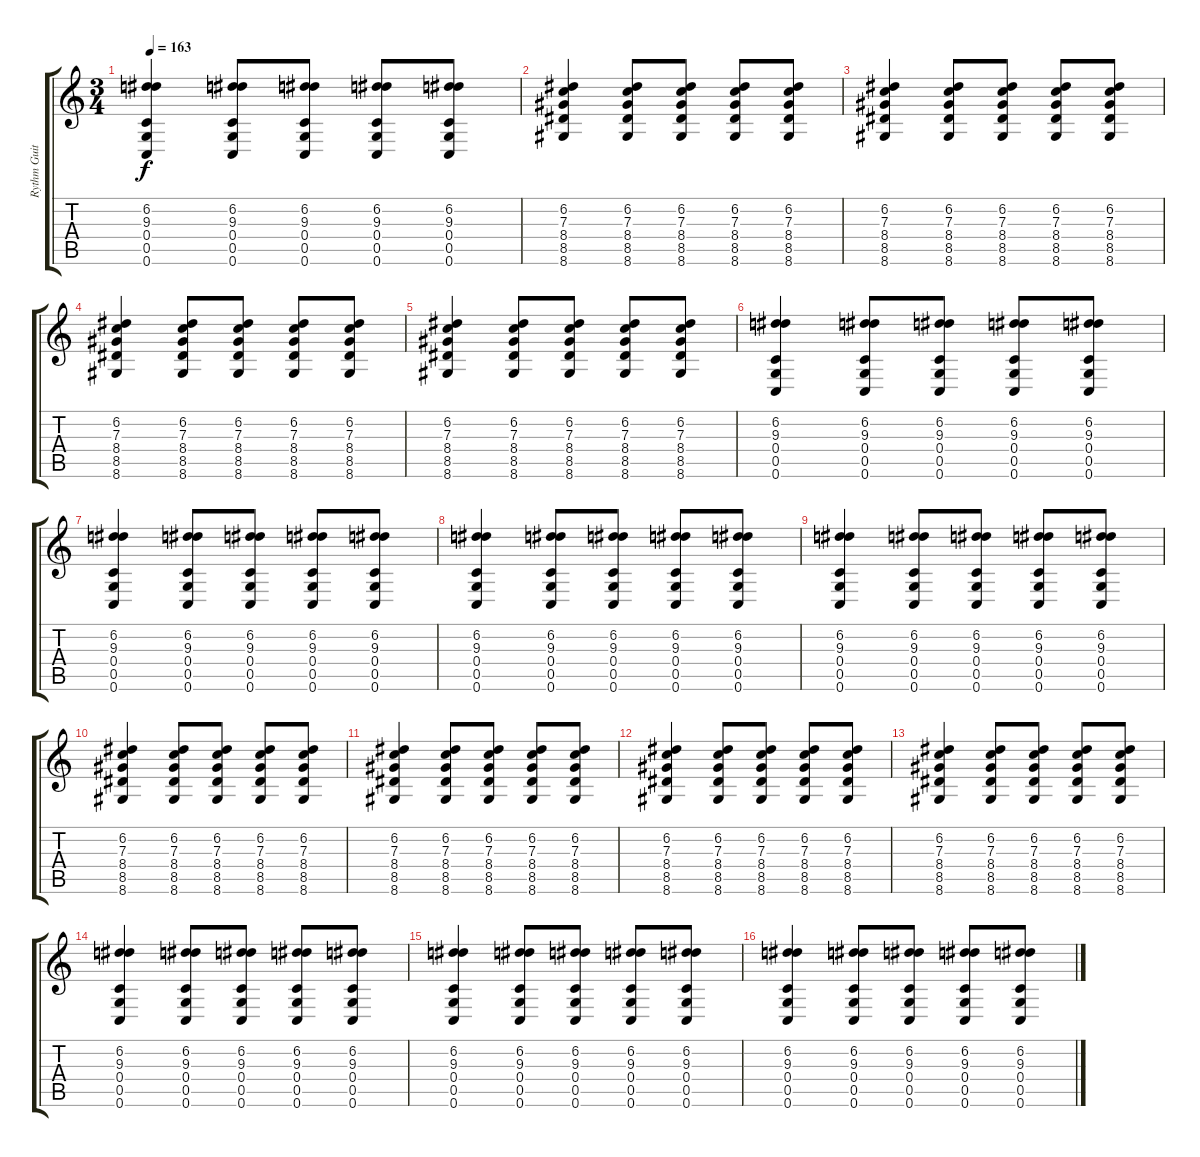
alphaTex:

\track ("Rythm Guitar" "Rythm Guit") {instrument distortionguitar}
\staff {score tabs}
\tuning (D4 A3 F3 C3 G2 C2) {hide}
\ts (3 4)
\tempo 163
\clef g2
\ks c
(6.2 9.3 0.4 0.5 0.6).4{dy f} (6.2 9.3 0.4 0.5 0.6).8 (6.2 9.3 0.4 0.5 0.6).8 (6.2 9.3 0.4 0.5 0.6).8 (6.2 9.3 0.4 0.5 0.6).8 |
(6.2 7.3 8.4 8.5 8.6).4 (6.2 7.3 8.4 8.5 8.6).8 (6.2 7.3 8.4 8.5 8.6).8 (6.2 7.3 8.4 8.5 8.6).8 (6.2 7.3 8.4 8.5 8.6).8 |
(6.2 7.3 8.4 8.5 8.6).4 (6.2 7.3 8.4 8.5 8.6).8 (6.2 7.3 8.4 8.5 8.6).8 (6.2 7.3 8.4 8.5 8.6).8 (6.2 7.3 8.4 8.5 8.6).8 |
(6.2 7.3 8.4 8.5 8.6).4 (6.2 7.3 8.4 8.5 8.6).8 (6.2 7.3 8.4 8.5 8.6).8 (6.2 7.3 8.4 8.5 8.6).8 (6.2 7.3 8.4 8.5 8.6).8 |
(6.2 7.3 8.4 8.5 8.6).4 (6.2 7.3 8.4 8.5 8.6).8 (6.2 7.3 8.4 8.5 8.6).8 (6.2 7.3 8.4 8.5 8.6).8 (6.2 7.3 8.4 8.5 8.6).8 |
(6.2 9.3 0.4 0.5 0.6).4 (6.2 9.3 0.4 0.5 0.6).8 (6.2 9.3 0.4 0.5 0.6).8 (6.2 9.3 0.4 0.5 0.6).8 (6.2 9.3 0.4 0.5 0.6).8 |
(6.2 9.3 0.4 0.5 0.6).4 (6.2 9.3 0.4 0.5 0.6).8 (6.2 9.3 0.4 0.5 0.6).8 (6.2 9.3 0.4 0.5 0.6).8 (6.2 9.3 0.4 0.5 0.6).8 |
(6.2 9.3 0.4 0.5 0.6).4 (6.2 9.3 0.4 0.5 0.6).8 (6.2 9.3 0.4 0.5 0.6).8 (6.2 9.3 0.4 0.5 0.6).8 (6.2 9.3 0.4 0.5 0.6).8 |
(6.2 9.3 0.4 0.5 0.6).4 (6.2 9.3 0.4 0.5 0.6).8 (6.2 9.3 0.4 0.5 0.6).8 (6.2 9.3 0.4 0.5 0.6).8 (6.2 9.3 0.4 0.5 0.6).8 |
(6.2 7.3 8.4 8.5 8.6).4 (6.2 7.3 8.4 8.5 8.6).8 (6.2 7.3 8.4 8.5 8.6).8 (6.2 7.3 8.4 8.5 8.6).8 (6.2 7.3 8.4 8.5 8.6).8 |
(6.2 7.3 8.4 8.5 8.6).4 (6.2 7.3 8.4 8.5 8.6).8 (6.2 7.3 8.4 8.5 8.6).8 (6.2 7.3 8.4 8.5 8.6).8 (6.2 7.3 8.4 8.5 8.6).8 |
(6.2 7.3 8.4 8.5 8.6).4 (6.2 7.3 8.4 8.5 8.6).8 (6.2 7.3 8.4 8.5 8.6).8 (6.2 7.3 8.4 8.5 8.6).8 (6.2 7.3 8.4 8.5 8.6).8 |
(6.2 7.3 8.4 8.5 8.6).4 (6.2 7.3 8.4 8.5 8.6).8 (6.2 7.3 8.4 8.5 8.6).8 (6.2 7.3 8.4 8.5 8.6).8 (6.2 7.3 8.4 8.5 8.6).8 |
(6.2 9.3 0.4 0.5 0.6).4 (6.2 9.3 0.4 0.5 0.6).8 (6.2 9.3 0.4 0.5 0.6).8 (6.2 9.3 0.4 0.5 0.6).8 (6.2 9.3 0.4 0.5 0.6).8 |
(6.2 9.3 0.4 0.5 0.6).4 (6.2 9.3 0.4 0.5 0.6).8 (6.2 9.3 0.4 0.5 0.6).8 (6.2 9.3 0.4 0.5 0.6).8 (6.2 9.3 0.4 0.5 0.6).8 |
(6.2 9.3 0.4 0.5 0.6).4 (6.2 9.3 0.4 0.5 0.6).8 (6.2 9.3 0.4 0.5 0.6).8 (6.2 9.3 0.4 0.5 0.6).8 (6.2 9.3 0.4 0.5 0.6).8
